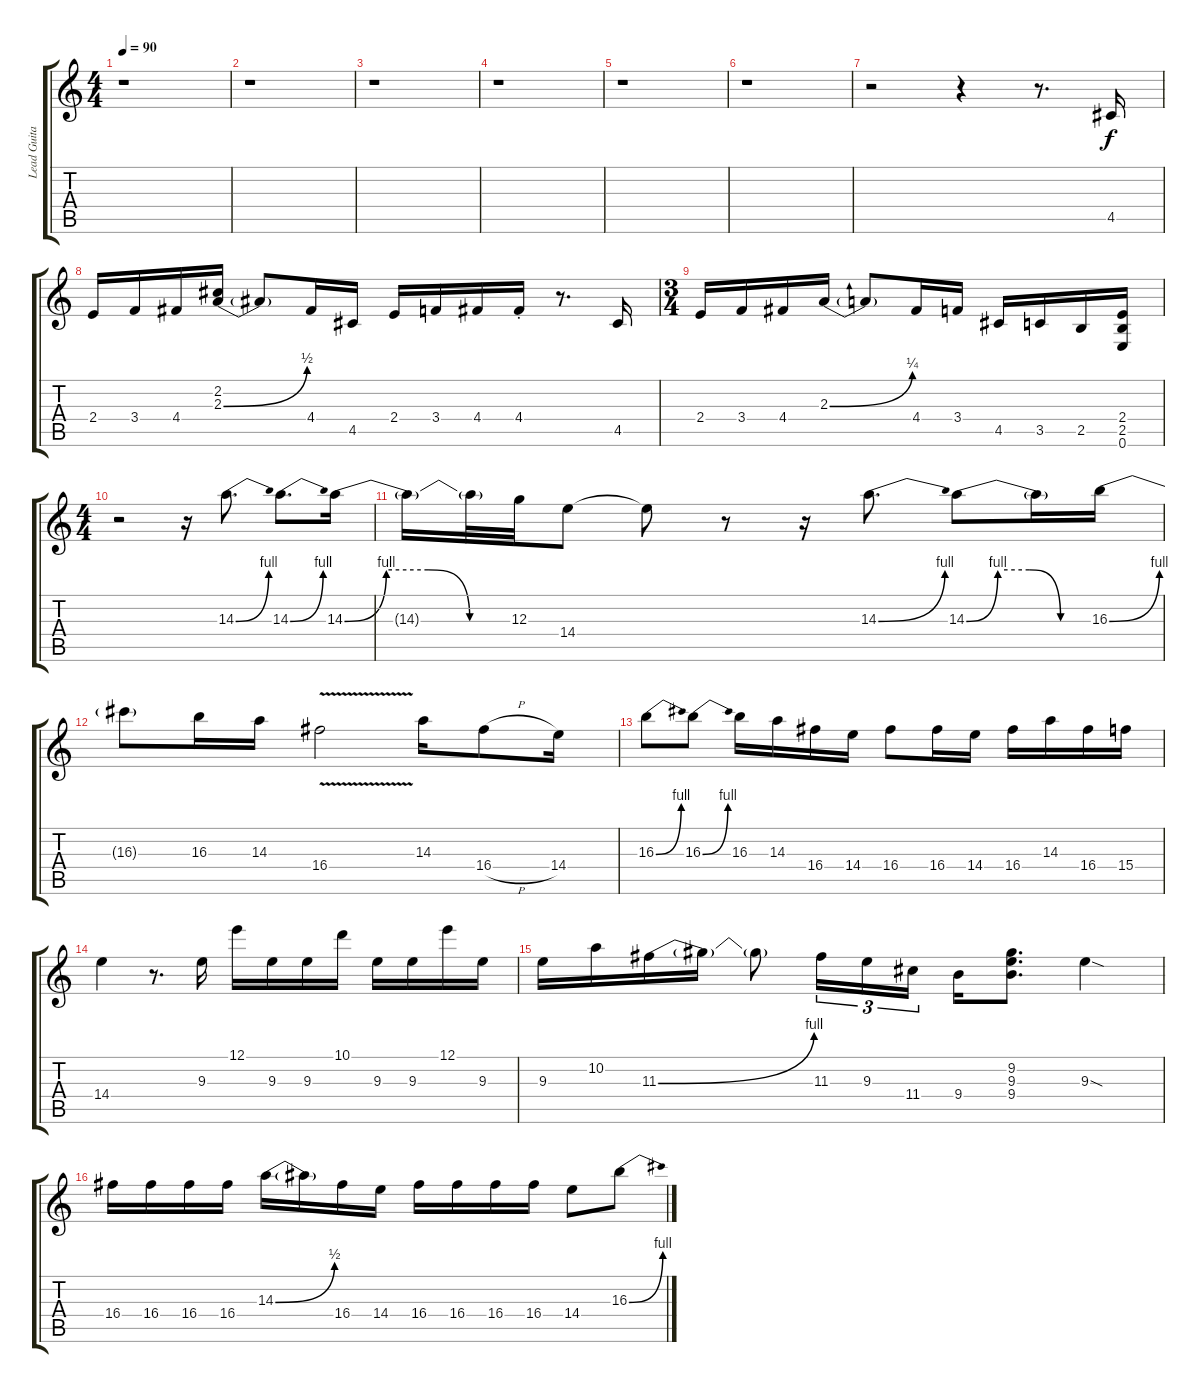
\track ("Lead Guitar" "Lead Guita") {instrument overdrivenguitar}
\staff {score tabs}
\tuning (E4 B3 G3 D3 A2 E2) {hide}
\ts (4 4)
\tempo 90
\clef g2
\ks c
r.1{dy f} |
r.1 |
r.1 |
r.1 |
r.1 |
r.1 |
r.2 r.4 r.8{d} 4.5.16 |
2.4.16 3.4.16 4.4.16 (2.2 2.3{be (bend 0 0 60 2)}).16 2.3{t}.8 4.4.16 4.5.16 2.4.16 3.4.16 4.4.16 4.4{st}.16 r.8{d} 4.5.16 |
\ts (3 4)
2.4.16 3.4.16 4.4.16 2.3{be (bend 0 0 60 1)}.16 2.3{t}.8 4.4.16 3.4.16 4.5.16 3.5.16 2.5.16 (2.4 2.5 0.6).16 |
\ts (4 4)
r.2 r.16 14.3{be (bend 0 0 60 4)}.8{d} 14.3{be (bend 0 0 60 4)}.8{d} 14.3{be (custom 0 0 15 4 30 4 45 0 60 0)}.16 |
14.3{t}.16 14.3{t}.32 12.3.32 14.4.8 14.4{t}.8 r.8 r.16 14.3{be (bend 0 0 60 4)}.8{d} 14.3{be (custom 0 0 15 4 30 4 45 0 60 0)}.8 14.3{t}.16 16.3{be (bend 0 0 60 4)}.16 |
16.3{t}.8 16.3.16 14.3.16 16.4{v}.2 14.3.16 16.4{h}.8 14.4.16 |
16.3{be (bend 0 0 60 4)}.8 16.3{be (bend 0 0 60 4)}.8 16.3.16 14.3.16 16.4.16 14.4.16 16.4.8 16.4.16 14.4.16 16.4.16 14.3.16 16.4.16 15.4.16 |
14.4.4 r.8{d} 9.3.16 12.1.16 9.3.16 9.3.16 10.1.16 9.3.16 9.3.16 12.1.16 9.3.16 |
9.3.16 10.2.16 11.3{be (bend 0 0 60 4)}.16 11.3{t}.16 11.3{t}.8 11.3.16{tu (3 2)} 9.3.16{tu (3 2)} 11.4.16{tu (3 2)} 9.4.16 (9.2 9.3 9.4).8{d} 9.3{sod}.4 |
16.4.16 16.4.16 16.4.16 16.4.16 14.3{be (bend 0 0 60 2)}.16 14.3{t}.16 16.4.16 14.4.16 16.4.16 16.4.16 16.4.16 16.4.16 14.4.8 16.3{be (bend 0 0 60 4)}.8
